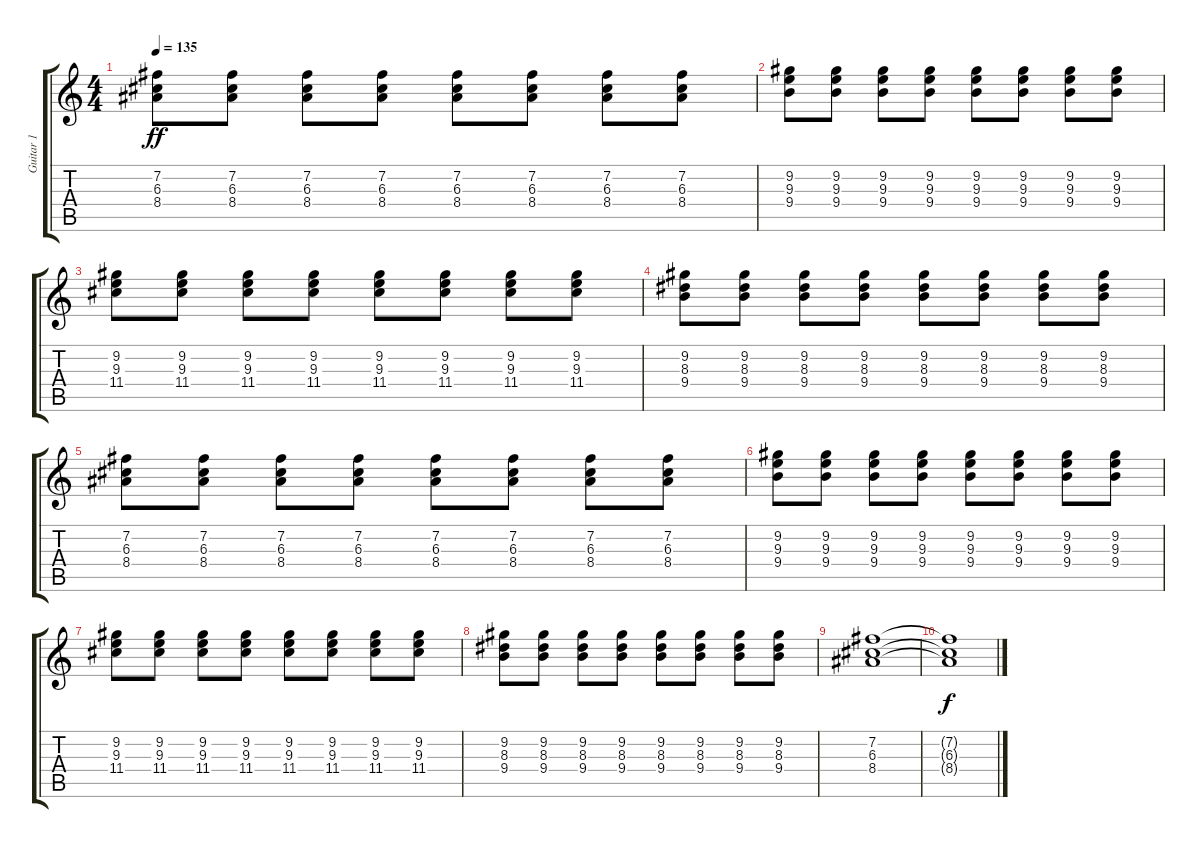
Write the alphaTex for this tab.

\track ("Guitar 1" "Guitar 1") {instrument electricguitarjazz}
\staff {score tabs}
\tuning (E4 B3 G3 D3 A2 E2) {hide}
\ts (4 4)
\tempo 135
\clef g2
\ks c
(7.2 6.3 8.4).8{dy ff} (7.2 6.3 8.4).8 (7.2 6.3 8.4).8 (7.2 6.3 8.4).8 (7.2 6.3 8.4).8 (7.2 6.3 8.4).8 (7.2 6.3 8.4).8 (7.2 6.3 8.4).8 |
(9.2 9.3 9.4).8 (9.2 9.3 9.4).8 (9.2 9.3 9.4).8 (9.2 9.3 9.4).8 (9.2 9.3 9.4).8 (9.2 9.3 9.4).8 (9.2 9.3 9.4).8 (9.2 9.3 9.4).8 |
(9.2 9.3 11.4).8 (9.2 9.3 11.4).8 (9.2 9.3 11.4).8 (9.2 9.3 11.4).8 (9.2 9.3 11.4).8 (9.2 9.3 11.4).8 (9.2 9.3 11.4).8 (9.2 9.3 11.4).8 |
(9.2 8.3 9.4).8 (9.2 8.3 9.4).8 (9.2 8.3 9.4).8 (9.2 8.3 9.4).8 (9.2 8.3 9.4).8 (9.2 8.3 9.4).8 (9.2 8.3 9.4).8 (9.2 8.3 9.4).8 |
(7.2 6.3 8.4).8 (7.2 6.3 8.4).8 (7.2 6.3 8.4).8 (7.2 6.3 8.4).8 (7.2 6.3 8.4).8 (7.2 6.3 8.4).8 (7.2 6.3 8.4).8 (7.2 6.3 8.4).8 |
(9.2 9.3 9.4).8 (9.2 9.3 9.4).8 (9.2 9.3 9.4).8 (9.2 9.3 9.4).8 (9.2 9.3 9.4).8 (9.2 9.3 9.4).8 (9.2 9.3 9.4).8 (9.2 9.3 9.4).8 |
(9.2 9.3 11.4).8 (9.2 9.3 11.4).8 (9.2 9.3 11.4).8 (9.2 9.3 11.4).8 (9.2 9.3 11.4).8 (9.2 9.3 11.4).8 (9.2 9.3 11.4).8 (9.2 9.3 11.4).8 |
(9.2 8.3 9.4).8 (9.2 8.3 9.4).8 (9.2 8.3 9.4).8 (9.2 8.3 9.4).8 (9.2 8.3 9.4).8 (9.2 8.3 9.4).8 (9.2 8.3 9.4).8 (9.2 8.3 9.4).8 |
(7.2 6.3 8.4).1 |
(7.2{t} 6.3{t} 8.4{t}).1{dy f}
